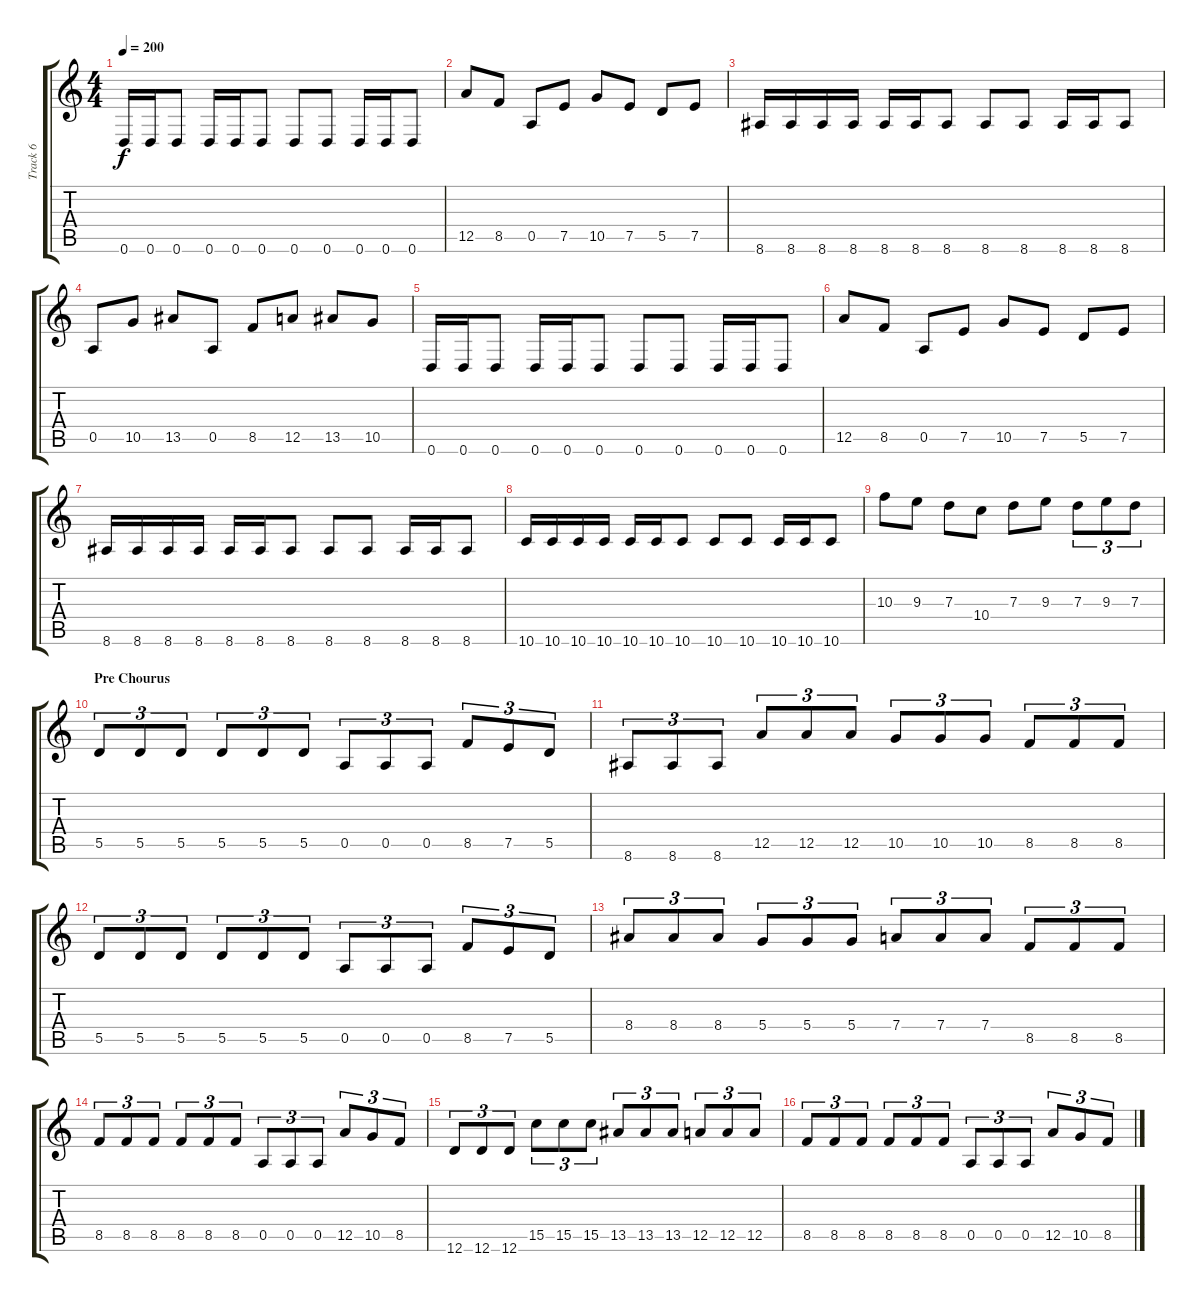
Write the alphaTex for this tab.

\track ("Track 6" "Track 6") {instrument distortionguitar}
\staff {score tabs}
\tuning (E4 B3 G3 D3 A2 D2) {hide}
\ts (4 4)
\tempo 200
\clef g2
\ks c
0.6.16{dy f} 0.6.16 0.6.8 0.6.16 0.6.16 0.6.8 0.6.8 0.6.8 0.6.16 0.6.16 0.6.8 |
12.5.8 8.5.8 0.5.8 7.5.8 10.5.8 7.5.8 5.5.8 7.5.8 |
8.6.16 8.6.16 8.6.16 8.6.16 8.6.16 8.6.16 8.6.8 8.6.8 8.6.8 8.6.16 8.6.16 8.6.8 |
0.5.8 10.5.8 13.5.8 0.5.8 8.5.8 12.5.8 13.5.8 10.5.8 |
0.6.16 0.6.16 0.6.8 0.6.16 0.6.16 0.6.8 0.6.8 0.6.8 0.6.16 0.6.16 0.6.8 |
12.5.8 8.5.8 0.5.8 7.5.8 10.5.8 7.5.8 5.5.8 7.5.8 |
8.6.16 8.6.16 8.6.16 8.6.16 8.6.16 8.6.16 8.6.8 8.6.8 8.6.8 8.6.16 8.6.16 8.6.8 |
10.6.16 10.6.16 10.6.16 10.6.16 10.6.16 10.6.16 10.6.8 10.6.8 10.6.8 10.6.16 10.6.16 10.6.8 |
10.3.8 9.3.8 7.3.8 10.4.8 7.3.8 9.3.8 7.3.8{tu (3 2)} 9.3.8{tu (3 2)} 7.3.8{tu (3 2)} |
\section ("" "Pre Chourus")
5.5.8{tu (3 2)} 5.5.8{tu (3 2)} 5.5.8{tu (3 2)} 5.5.8{tu (3 2)} 5.5.8{tu (3 2)} 5.5.8{tu (3 2)} 0.5.8{tu (3 2)} 0.5.8{tu (3 2)} 0.5.8{tu (3 2)} 8.5.8{tu (3 2)} 7.5.8{tu (3 2)} 5.5.8{tu (3 2)} |
8.6.8{tu (3 2)} 8.6.8{tu (3 2)} 8.6.8{tu (3 2)} 12.5.8{tu (3 2)} 12.5.8{tu (3 2)} 12.5.8{tu (3 2)} 10.5.8{tu (3 2)} 10.5.8{tu (3 2)} 10.5.8{tu (3 2)} 8.5.8{tu (3 2)} 8.5.8{tu (3 2)} 8.5.8{tu (3 2)} |
5.5.8{tu (3 2)} 5.5.8{tu (3 2)} 5.5.8{tu (3 2)} 5.5.8{tu (3 2)} 5.5.8{tu (3 2)} 5.5.8{tu (3 2)} 0.5.8{tu (3 2)} 0.5.8{tu (3 2)} 0.5.8{tu (3 2)} 8.5.8{tu (3 2)} 7.5.8{tu (3 2)} 5.5.8{tu (3 2)} |
8.4.8{tu (3 2)} 8.4.8{tu (3 2)} 8.4.8{tu (3 2)} 5.4.8{tu (3 2)} 5.4.8{tu (3 2)} 5.4.8{tu (3 2)} 7.4.8{tu (3 2)} 7.4.8{tu (3 2)} 7.4.8{tu (3 2)} 8.5.8{tu (3 2)} 8.5.8{tu (3 2)} 8.5.8{tu (3 2)} |
8.5.8{tu (3 2)} 8.5.8{tu (3 2)} 8.5.8{tu (3 2)} 8.5.8{tu (3 2)} 8.5.8{tu (3 2)} 8.5.8{tu (3 2)} 0.5.8{tu (3 2)} 0.5.8{tu (3 2)} 0.5.8{tu (3 2)} 12.5.8{tu (3 2)} 10.5.8{tu (3 2)} 8.5.8{tu (3 2)} |
12.6.8{tu (3 2)} 12.6.8{tu (3 2)} 12.6.8{tu (3 2)} 15.5.8{tu (3 2)} 15.5.8{tu (3 2)} 15.5.8{tu (3 2)} 13.5.8{tu (3 2)} 13.5.8{tu (3 2)} 13.5.8{tu (3 2)} 12.5.8{tu (3 2)} 12.5.8{tu (3 2)} 12.5.8{tu (3 2)} |
8.5.8{tu (3 2)} 8.5.8{tu (3 2)} 8.5.8{tu (3 2)} 8.5.8{tu (3 2)} 8.5.8{tu (3 2)} 8.5.8{tu (3 2)} 0.5.8{tu (3 2)} 0.5.8{tu (3 2)} 0.5.8{tu (3 2)} 12.5.8{tu (3 2)} 10.5.8{tu (3 2)} 8.5.8{tu (3 2)}
